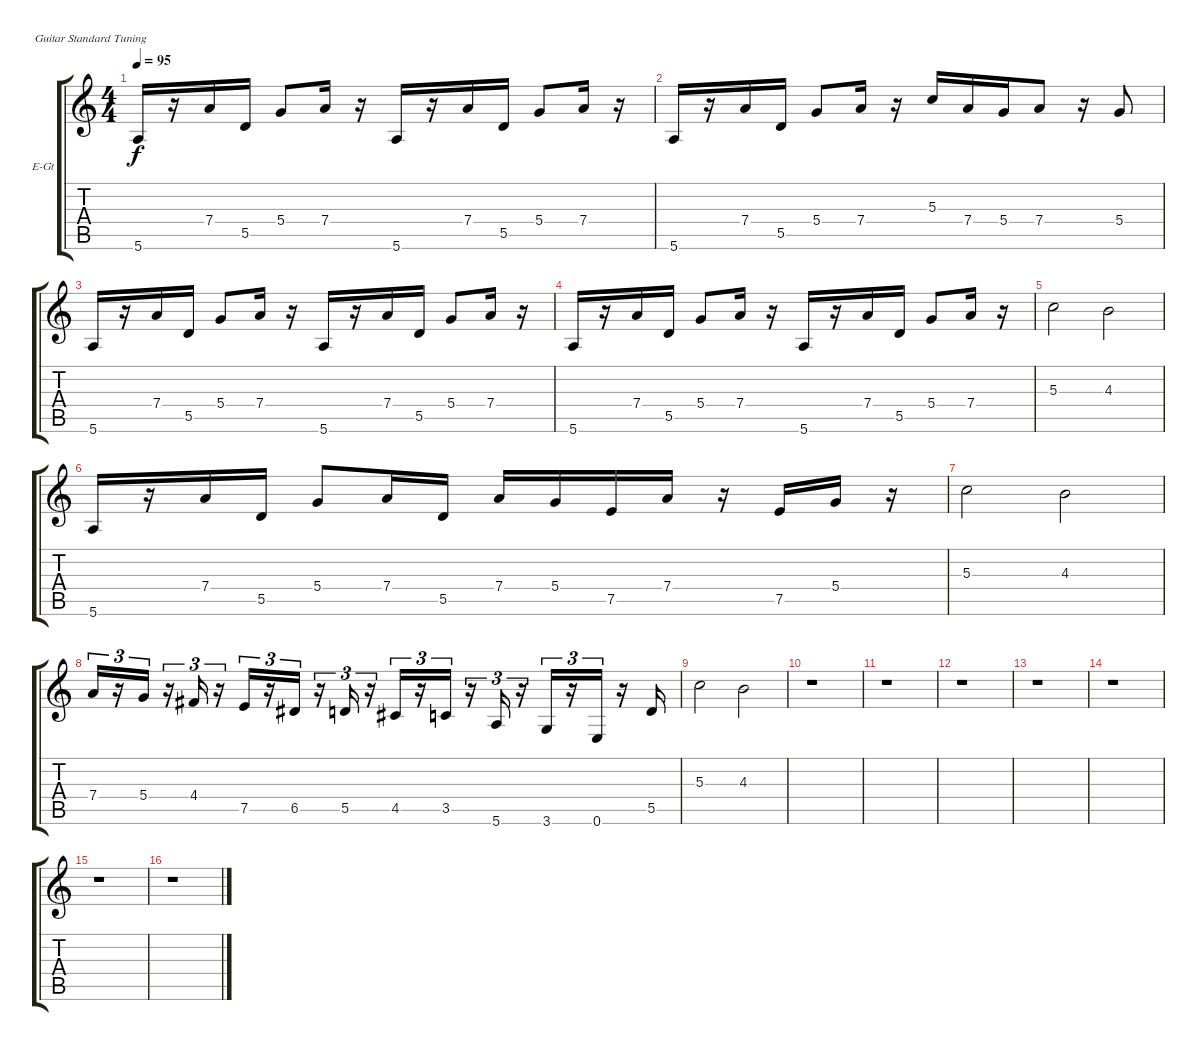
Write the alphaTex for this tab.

\bracketExtendMode groupsimilarinstruments
\firstSystemTrackNameOrientation horizontal
\otherSystemsTrackNameOrientation horizontal
\track ("Ritchie 2" "E-Gt") {instrument overdrivenguitar}
\staff {score tabs}
\tuning (E4 B3 G3 D3 A2 E2)
\ts (4 4)
\tempo 95
\clef g2
\ks c
5.6.16{dy f} r.16 7.4.16 5.5.16 5.4.8 7.4.16 r.16 5.6.16 r.16 7.4.16 5.5.16 5.4.8 7.4.16 r.16 |
5.6.16 r.16 7.4.16 5.5.16 5.4.8 7.4.16 r.16 5.3.16 7.4.16 5.4.16 7.4.8 r.16 5.4.8 |
5.6.16 r.16 7.4.16 5.5.16 5.4.8 7.4.16 r.16 5.6.16 r.16 7.4.16 5.5.16 5.4.8 7.4.16 r.16 |
5.6.16 r.16 7.4.16 5.5.16 5.4.8 7.4.16 r.16 5.6.16 r.16 7.4.16 5.5.16 5.4.8 7.4.16 r.16 |
5.3.2 4.3.2 |
5.6.16 r.16 7.4.16 5.5.16 5.4.8 7.4.16 5.5.16 7.4.16 5.4.16 7.5.16 7.4.16 r.16 7.5.16 5.4.16 r.16 |
5.3.2 4.3.2 |
7.4.16{tu (3 2)} r.16{tu (3 2)} 5.4.16{tu (3 2)} r.16{tu (3 2)} 4.4.16{tu (3 2)} r.16{tu (3 2)} 7.5.16{tu (3 2)} r.16{tu (3 2)} 6.5.16{tu (3 2)} r.16{tu (3 2)} 5.5.16{tu (3 2)} r.16{tu (3 2)} 4.5.16{tu (3 2)} r.16{tu (3 2)} 3.5.16{tu (3 2)} r.16{tu (3 2)} 5.6.16{tu (3 2)} r.16{tu (3 2)} 3.6.16{tu (3 2)} r.16{tu (3 2)} 0.6.16{tu (3 2)} r.16 5.5.16 |
5.3.2 4.3.2 |
r.1 |
r.1 |
r.1 |
r.1 |
r.1 |
r.1 |
r.1
